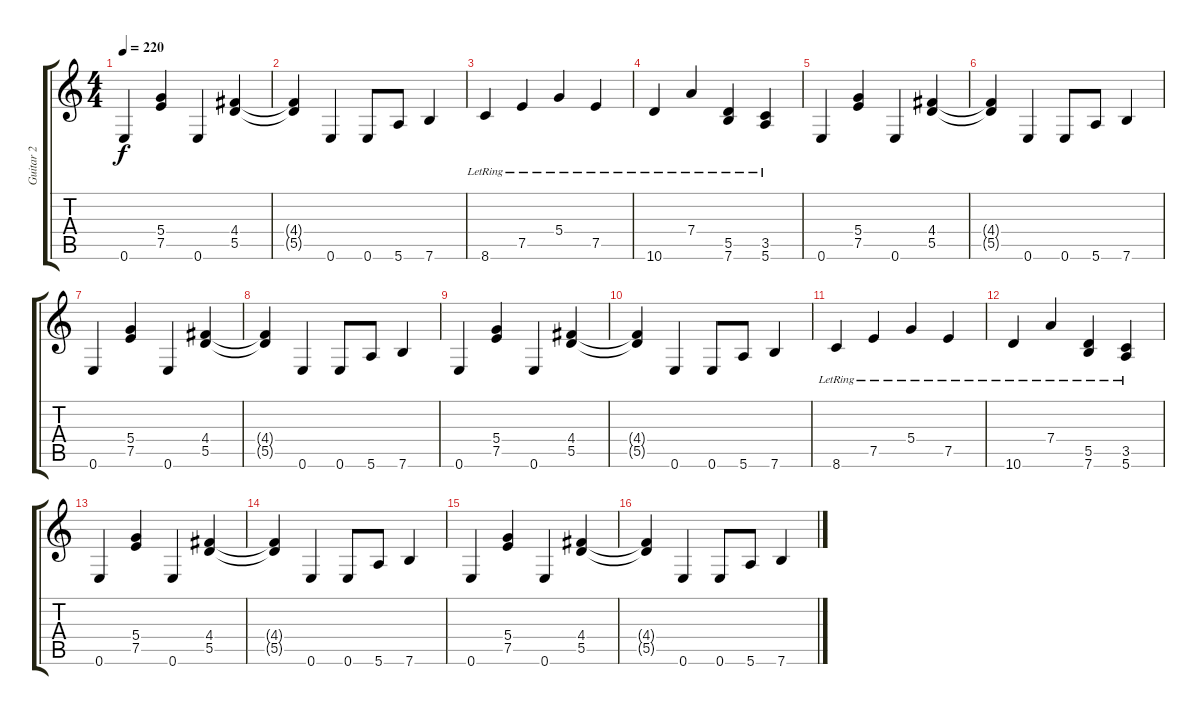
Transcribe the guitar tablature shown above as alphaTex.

\track ("Guitar 2" "Guitar 2") {instrument acousticguitarsteel}
\staff {score tabs}
\tuning (E4 B3 G3 D3 A2 E2) {hide}
\ts (4 4)
\tempo 220
\clef g2
\ks c
0.6.4{dy f} (5.4 7.5).4 0.6.4 (4.4 5.5).4 |
(4.4{t} 5.5{t}).4 0.6.4 0.6.8 5.6.8 7.6.4 |
8.6{lr}.4 7.5{lr}.4 5.4{lr}.4 7.5{lr}.4 |
10.6{lr}.4 7.4{lr}.4 (5.5 7.6{lr}).4 (3.5 5.6{lr}).4 |
0.6.4 (5.4 7.5).4 0.6.4 (4.4 5.5).4 |
(4.4{t} 5.5{t}).4 0.6.4 0.6.8 5.6.8 7.6.4 |
0.6.4 (5.4 7.5).4 0.6.4 (4.4 5.5).4 |
(4.4{t} 5.5{t}).4 0.6.4 0.6.8 5.6.8 7.6.4 |
0.6.4 (5.4 7.5).4 0.6.4 (4.4 5.5).4 |
(4.4{t} 5.5{t}).4 0.6.4 0.6.8 5.6.8 7.6.4 |
8.6{lr}.4 7.5{lr}.4 5.4{lr}.4 7.5{lr}.4 |
10.6{lr}.4 7.4{lr}.4 (5.5 7.6{lr}).4 (3.5 5.6{lr}).4 |
0.6.4 (5.4 7.5).4 0.6.4 (4.4 5.5).4 |
(4.4{t} 5.5{t}).4 0.6.4 0.6.8 5.6.8 7.6.4 |
0.6.4 (5.4 7.5).4 0.6.4 (4.4 5.5).4 |
(4.4{t} 5.5{t}).4 0.6.4 0.6.8 5.6.8 7.6.4
